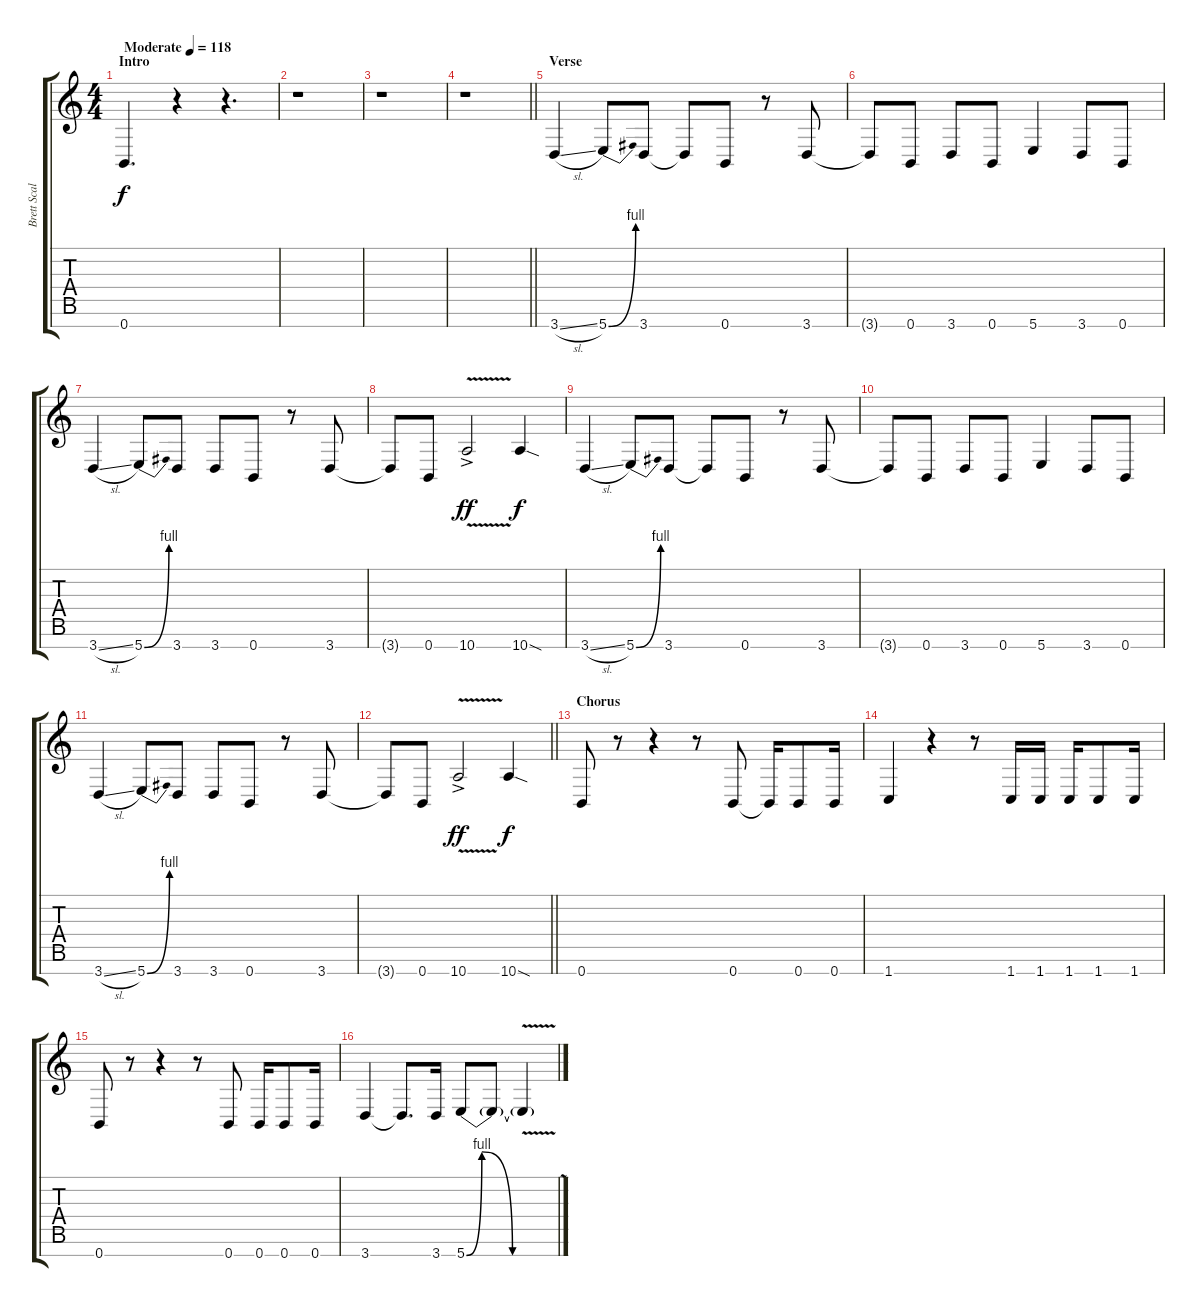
\track ("Brett Scallions (Rhythm Guitar)" "Brett Scal") {instrument overdrivenguitar}
\staff {score tabs}
\tuning (E4 B3 G3 D3 A2 E2 B1) {hide}
\ts (4 4)
\section ("" "Intro")
\tempo (118 "Moderate")
\clef g2
\ks c
0.7.4{d dy f instrument overdrivenguitar} r.4 r.4{d} |
r.1 |
r.1 |
\barLineRight lightlight
r.1 |
\section ("" "Verse")
3.7{sl}.4 5.7{be (bend 0 0 60 4)}.8 3.7.8 3.7{t}.8 0.7.8 r.8 3.7.8 |
3.7{t}.8 0.7.8 3.7.8 0.7.8 5.7.4 3.7.8 0.7.8 |
3.7{sl}.4 5.7{be (bend 0 0 60 4)}.8 3.7.8 3.7.8 0.7.8 r.8 3.7.8 |
3.7{t}.8 0.7.8 10.7{v ac}.2{dy ff} 10.7{sod}.4{dy f} |
3.7{sl}.4 5.7{be (bend 0 0 60 4)}.8 3.7.8 3.7{t}.8 0.7.8 r.8 3.7.8 |
3.7{t}.8 0.7.8 3.7.8 0.7.8 5.7.4 3.7.8 0.7.8 |
3.7{sl}.4 5.7{be (bend 0 0 60 4)}.8 3.7.8 3.7.8 0.7.8 r.8 3.7.8 |
\barLineRight lightlight
3.7{t}.8 0.7.8 10.7{v ac}.2{dy ff} 10.7{sod}.4{dy f} |
\section ("" "Chorus")
0.7.8 r.8 r.4 r.8 0.7.8 0.7{t}.16 0.7.8 0.7.16 |
1.7.4 r.4 r.8 1.7.16 1.7.16 1.7.16 1.7.8 1.7.16 |
0.7.8 r.8 r.4 r.8 0.7.8 0.7.16 0.7.8 0.7.16 |
3.7.4 3.7{t}.8{d} 3.7.16 5.7{be (custom 0 0 10 4 30 0 60 0)}.8 5.7{t}.8 5.7{v t}.4
